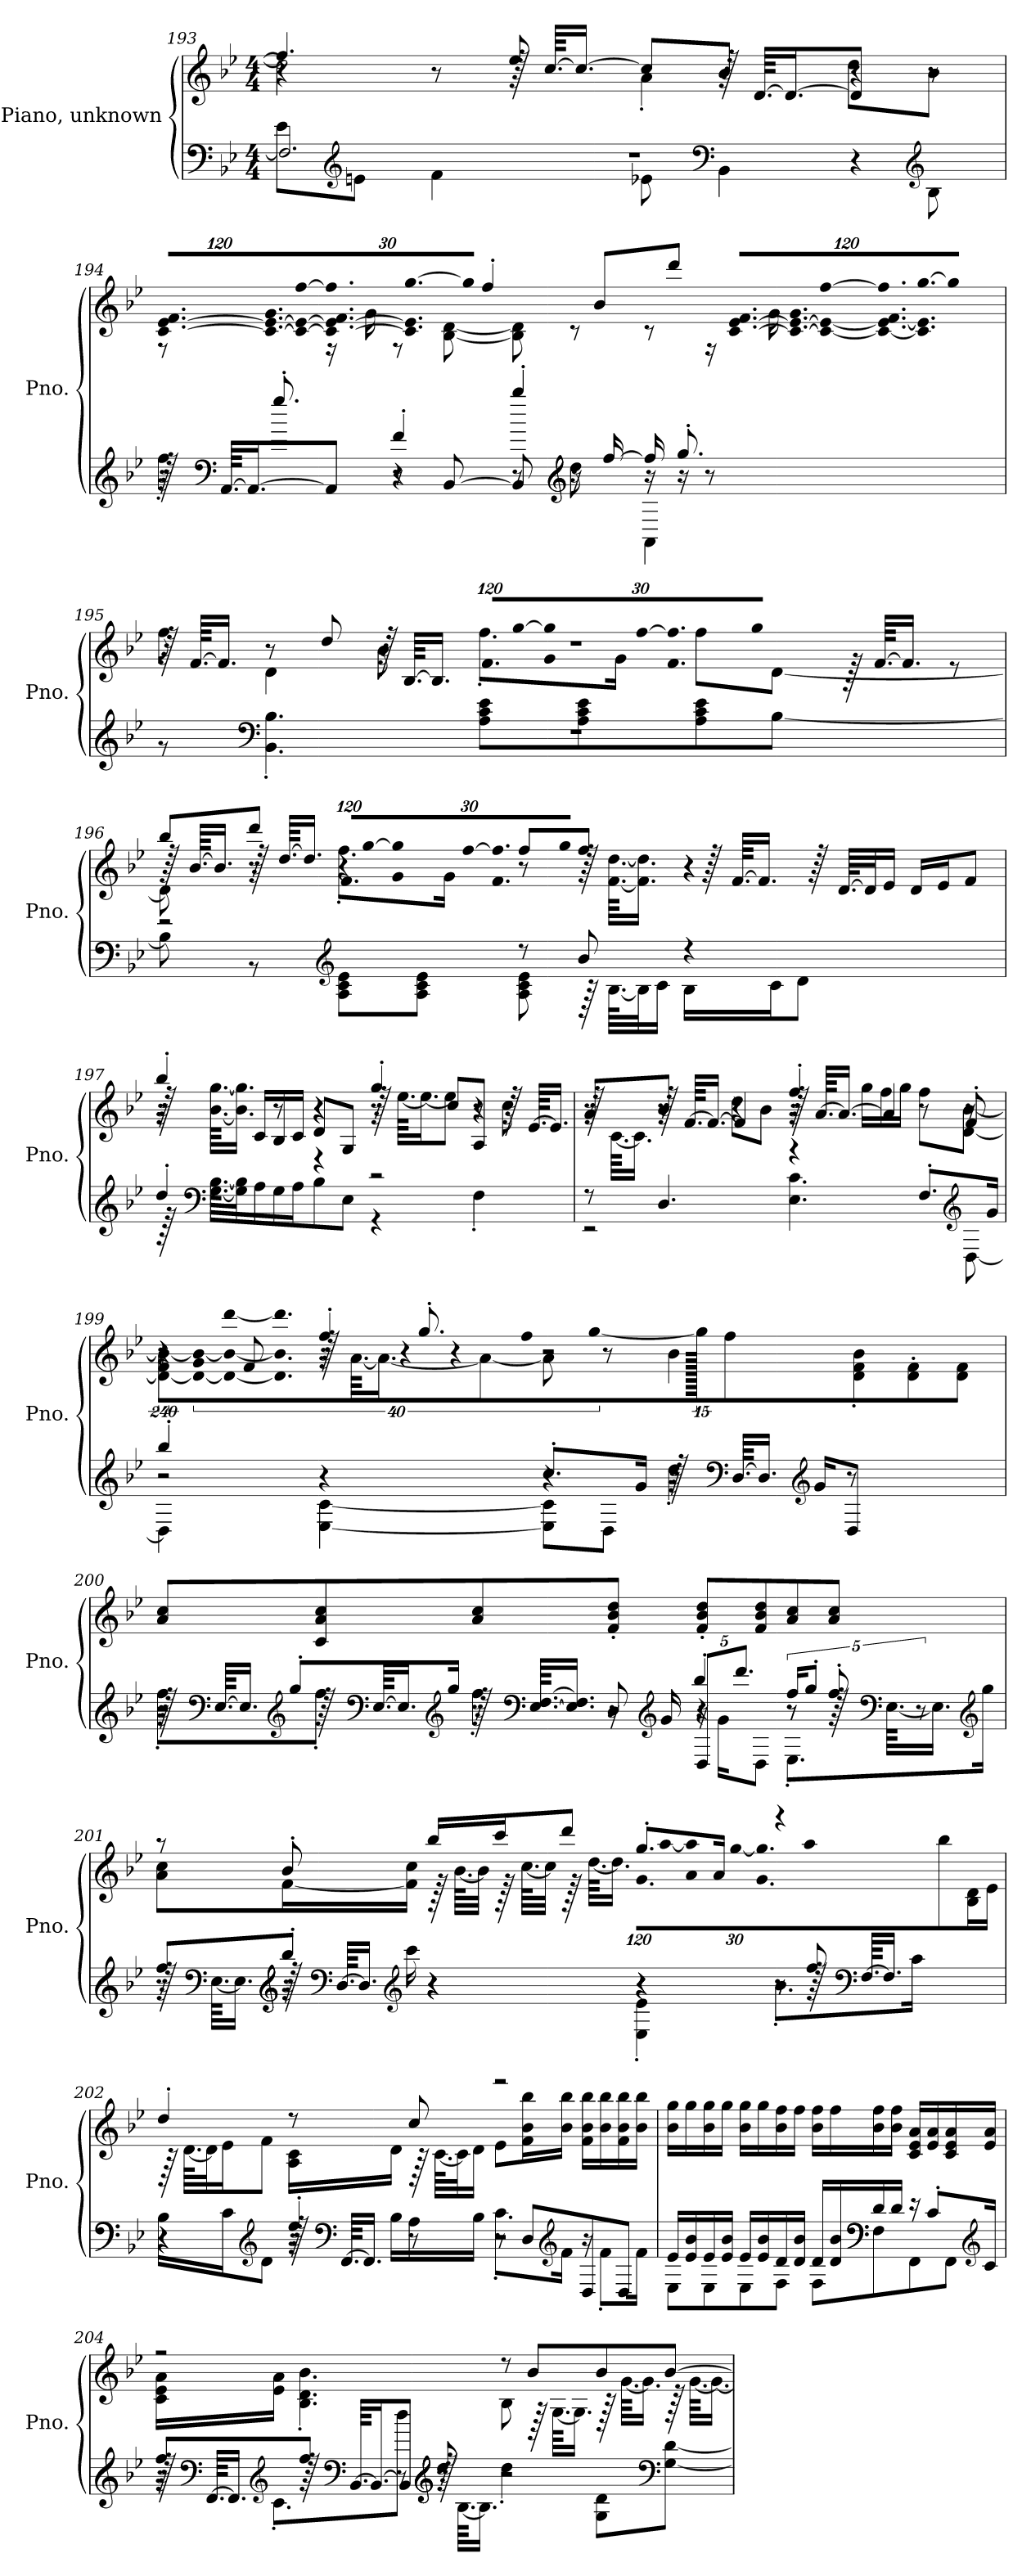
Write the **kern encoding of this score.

**kern	**kern
*part1	*part1
*staff2	*staff1
*I"Piano, unknown	*
*I'Pno.	*
!!LO:LB:g=z
*clefF4	*clefG2
*k[b-e-]	*k[b-e-]
*M4/4	*M4/4
=193	=193
*^	*^
*	*^	*	*^
1r	8e-\L	2.F/]	4.ff/]	2dd\]	4r
*clefG2	*	*	*	*	*
.	8en\J	.	.	.	.
.	4f\	.	.	.	8r
.	.	.	8ee-/	.	128r
.	.	.	.	.	[64.cc/KKLL
.	.	.	.	.	16.cc/JJ_
.	8e-X\	.	8r	4a'\	8cc/L]
*clefF4	*	*	*	*	*
.	4BB-\	.	128r	.	8b-/J
.	.	.	[64.d/KKLL	.	.
.	.	.	16.d/J_	.	.
.	.	4r	8d/J]	8dd\L	4r
*clefG2	*	*	*	*	*
.	8B-\	.	8r	8b-\J	.
*	*	*	*v	*v	*v
!!LO:LB:g=z
=194	=194	=194	=194
*	*	*	*Xbrackettup
*	*	*	*^
!	!	!	!LO:N:vis=32.	!
16r	4ff'\	128r	[1920%103c/ [1920%103e-/ 1920%103f/LLL	8r
*clefF4	*	*	*	*
.	.	[64.AA/KKLL	.	.
.	.	16.AA/J_	.	.
!	!	!	!LO:N:vis=32.	!
.	.	.	1920%103c/_ 1920%103e-/_ 1920%103g/	.
8.gg'/	.	.	.	.
!	!	!	!LO:N:vis=64	!
.	.	.	960%17c/_ 960%17e-/_ [960%17ff/K	.
!	!	!	!LO:N:vis=32.	!
.	.	8AA/J]	1920%103c/_ 1920%103e-/_ 1920%103f/ 1920%103ff/]	16r
!	!	!	!LO:N:vis=32.	!
.	.	.	1920%103c/] 1920%103e-/] [1920%103gg/	.
.	.	.	.	16g\
!	!	!	!LO:N:vis=64	!
.	.	.	960%17gg/JJJk]	.
4f'/	4r	8r	4ff'/	8r
.	.	[8BB-/	.	[8B-\ [8d\
4bb-'/	8r	8BB-/]	8b-/L	8B-\] 8d\]
*clefG2	*	*	*	*
.	8dd\	16r	8ddd/J	8r
.	.	[16ff/	.	.
!	!	!	!LO:N:vis=32.	!
16r	4AA\	16ff/]	[1920%103c/ [1920%103e-/ 1920%103f/LLL	8r
!	!	!	!LO:N:vis=32.	!
.	.	.	1920%103c/_ 1920%103e-/_ 1920%103g/	.
8.gg'/	.	16r	.	.
!	!	!	!LO:N:vis=64	!
.	.	.	960%17c/_ 960%17e-/_ [960%17ff/K	.
!	!	!	!LO:N:vis=32.	!
.	.	8r	1920%103c/_ 1920%103e-/_ 1920%103f/ 1920%103ff/]	16r
!	!	!	!LO:N:vis=32.	!
.	.	.	1920%103c/] 1920%103e-/] [1920%103gg/	.
.	.	.	.	16g\
!	!	!	!LO:N:vis=64	!
.	.	.	960%17gg/JJJk]	.
*	*v	*v	*	*
!!LO:LB:g=z
=195	=195	=195	=195
*	*	*	*^
1r	8r	1r	8ff\	128r
.	.	.	.	[64.f/KKLL
.	.	.	.	16.f/JJ]
*clefF4	*	*	*	*
.	4.BB-\' 4.B-\'	.	4d\	8r
.	.	.	.	8dd/
.	.	.	8b-\	128r
.	.	.	.	[64.B-/KKLL
.	.	.	.	16.B-/JJ]
!	!	!	!	!LO:N:vis=32.
.	8A\ 8c\ 8e-\L	.	8.ff'\L	1920%103f/LLL
!	!	!	!	!LO:N:vis=64
.	.	.	.	[960%17gg/K
!	!	!	!	!LO:N:vis=32
.	.	.	.	640%23g/ 640%23gg/]
!	!	!	!	!LO:N:vis=64
.	.	.	.	[960%17ff/K
!	!	!	!	!LO:N:vis=32.
.	8A\ 8c\ 8e-\	.	.	1920%103f/ 1920%103ff/]J
!	!	!	!	!LO:N:vis=16
.	.	.	.	1920%137gg/JJ
.	.	.	16g\Jk	.
.	8A\ 8c\ 8e-\	.	8ff\L	128r
.	.	.	.	[64.f/KKLL
.	.	.	.	16.f/JJ]
.	[8B-\J	.	[8d\J	8r
!!LO:LB:g=z	!!	!!
=196	=196	=196	=196	=196
2r	8B-\]	8bb-/L	8d\]	128r
.	.	.	.	[64.b-/KKLL
.	.	.	.	16.b-/JJ]
.	8r	8ddd/J	8r	128r
.	.	.	.	[64.dd/KKLL
.	.	.	.	16.dd/JJ]
*clefG2	*	*	*	*
!	!	!	!	!LO:N:vis=32.
.	8A\ 8c\ 8e-\L	4r	8.ff'\L	1920%103f/LLL
!	!	!	!	!LO:N:vis=64
.	.	.	.	[960%17gg/K
!	!	!	!	!LO:N:vis=32
.	.	.	.	640%23g/ 640%23gg/]
!	!	!	!	!LO:N:vis=64
.	.	.	.	[960%17ff/K
!	!	!	!	!LO:N:vis=32.
.	8A\ 8c\ 8e-\J	.	.	1920%103f/ 1920%103ff/]J
!	!	!	!	!LO:N:vis=16
.	.	.	.	1920%137gg/JJ
.	.	.	16g\Jk	.
8r	8A\ 8c\ 8e-\	8ff/L	8r	128r
.	.	.	.	[64.f/KKLL
.	.	.	.	16.f/JJ]
8b-/	128r	8ff/J	128r	128r
.	[64.B-\KLLL	.	[64.f\ [64.dd\KKLL	[64.d/KLLL
.	32B-\J]	.	16.f\] 16.dd\]JJ	32d/J]
.	16c\JJ	.	.	16e-/JJ
4r	16B-\LL	4r	4r	16d/LL
.	16c\J	.	.	16e-/J
.	8d\J	.	.	8f/J
!!LO:PB:g=z	!!	!!
=197	=197	=197	=197	=197
4dd'/	128r	4bb-'/	128r	16r
*clefF4	*	*	*	*
.	[64.G\ [64.B-\KLLL	.	[64.b-\ [64.gg\KKLL	.
.	32G\] 32B-\]J	.	16.b-\] 16.gg\]JJ	.
.	16A\	.	.	16c/LL
.	16G\	.	8r	16B-/
.	16A\J	.	.	16c/JJ
4r	8B-\	4r	4r	8d/L
.	8E-\J	.	.	8G/J
2r	4r	4gg'/	128r	8r
.	.	.	[64.ee-\KKLL	.
.	.	.	16.ee-\J_	.
.	.	.	8ee-\J]	8cc/L
.	4F'\	4r	8r	8A/J
.	.	.	8cc\	128r
.	.	.	.	[64.e-/KKLL
.	.	.	.	16.e-/JJ]
!!LO:LB:g=z	!!	!!
=198	=198	=198	=198	=198
8r	2r	8a/L	128r	8r
.	.	.	[64.c\KKLL	.
.	.	.	16.c\JJ]	.
4.D/	.	8b-/J	8r	128r
.	.	.	.	[64.f/KKLL
.	.	.	.	16.f/JJ_
.	.	4r	8dd\L	4f/]
.	.	.	8b-\J	.
4r	4.E-\ 4.c\	4ff'/	16r	128r
.	.	.	.	[64.a/KKLL
.	.	.	.	16.a/JJ_
.	.	.	16gg\LL	.
.	.	.	16ff\	4a/]
.	.	.	16gg\JJ	.
8.F'/L	.	8r	8ff\L	.
*clefG2	*	*	*	*
.	[8D\	8f'/	[8d\ [8b-\J	8r
16g/Jk	.	.	.	.
*	*	*	*v	*v
!!LO:LB:g=z
=199	=199	=199	=199
*	*^	*	*
*	*	*	*	*brackettup
!	!	!	!	!LO:N:vis=16
*	*	*	*^	*^
4bb-'/	4D\]	2r	8r	1920%137d\_ 1920%137f\ 1920%137b-\_LL	4r	4r
!	!	!	!	!LO:N:vis=32	!	!
.	.	.	.	640%23d\_ 640%23g\ 640%23b-\_L	.	.
!	!	!	!	!LO:N:vis=32	!	!
.	.	.	.	640%23d\_ 640%23b-\_ [640%23ddd\J	.	.
.	.	.	8f/	.	.	.
!	!	!	!	!LO:N:vis=16.	!	!
.	.	.	.	960%103d\] 960%103b-\] 960%103ddd\]JJ	.	.
4r	[4E-\ [4c\	.	16r	.	4ff'/	128r
!	!	!	!	!LO:N:vis=32	!	!
.	.	.	.	640%23r	.	.
.	.	.	.	.	.	[64.a\KKLL
.	.	.	.	.	.	16.a\J_
!	!	!	!	!LO:N:vis=16	!	!
.	.	.	.	1920%137r	.	.
.	.	.	8.gg'/	.	.	.
!	!	!	!	!LO:N:vis=16	!	!
.	.	.	.	1920%137ff\LL	.	.
.	.	.	.	.	.	8a\J_
.	.	.	.	[240%17gg\J	.	.
8.cc'/L	8E-\] 8c\]L	4r	2r	1920gg\]	2r	8a\]
.	.	.	.	8ff\L	.	.
.	8D\J	.	.	.	.	8r
.	.	.	.	8d\' 8f\' 8b-\'	.	.
16g/Jk	.	.	.	.	.	.
16r	4dd'\	128r	.	.	.	4b-\
.	.	.	.	8d\' 8f\'	.	.
*clefF4	*	*	*	*	*	*
.	.	[64.D/KKLL	.	.	.	.
.	.	16.D/JJ]	.	.	.	.
*clefG2	*	*	*	*	*	*
16g/KL	.	.	.	.	.	.
8D/J	.	8r	.	.	.	.
.	.	.	.	8d\ 8f\J	.	.
1920ryy	1920ryy	1920ryy	1920ryy	.	1920ryy	1920ryy
*	*	*	*v	*v	*v	*v
!!LO:LB:g=z
=200	=200	=200	=200
*	*	*^	*
16r	8ff'\L	128r	2r	8a/ 8cc/L
*clefF4	*	*	*	*
.	.	[64.E-/KKLL	.	.
.	.	16.E-/JJ]	.	.
*clefG2	*	*	*	*
8gg'/L	.	.	.	.
.	8ff'\J	128r	.	8c/ 8a/ 8cc/
*clefF4	*	*	*	*
.	.	[64.E-/KKLL	.	.
.	.	16.E-/JJ]	.	.
*clefG2	*	*	*	*
16gg/Jk	.	.	.	.
128r	4ff'\	8r	.	8a/ 8cc/
*clefF4	*	*	*	*
[64.E-/ [64.F/KKLL	.	.	.	.
16.E-/] 16.F/]JJ	.	.	.	.
16r	.	8D/	.	8f/' 8b-/' 8dd/'J
*clefG2	*	*	*	*
16g/	.	.	.	.
10D/L	16r	4bb-'/	4r	8f/' 8b-/' 8dd/'L
.	16g\KL	.	.	.
10.ddd/J	.	.	.	.
.	8D\J	.	.	8f/ 8b-/ 8dd/
20ff/KL	8.E-'\L	8r	8r	8a/ 8cc/
10gg'/J	.	.	.	.
.	.	8ff'/	128r	8a/ 8cc/J
*clefF4	*	*	*	*
.	.	.	[64.E-\KKLL	.
10r	.	.	.	.
.	.	.	16.E-\JJ]	.
*clefG2	*	*	*	*
.	16gg\Jk	.	.	.
*	*	*v	*v	*
!!LO:LB:g=z
=201	=201	=201	=201
*	*	*	*^
8ff/L	128r	8r	8r	8a\ 8cc\L
*clefF4	*	*	*	*
.	[64.E-\KKLL	.	.	.
.	16.E-\JJ]	.	.	.
*clefG2	*	*	*	*
8bb-'/J	16r	128r	8b-'/	[16f\L
*clefF4	*	*	*	*
.	.	[64.D/KKLL	.	.
.	.	16.D/JJ]	.	.
*clefG2	*	*	*	*
.	16ccc\	.	.	16f\] 16cc\JJ
4r	4r	4r	16bb-/LL	128r
.	.	.	.	[64.b-\KLLL
.	.	.	.	32b-\JJJ]
.	.	.	16ccc/J	128r
.	.	.	.	[64.cc\KLLL
.	.	.	.	32cc\JJJ]
.	.	.	8ddd/J	128r
.	.	.	.	[64.dd\KKLL
.	.	.	.	16.dd\JJ]
*	*	*	*	*Xbrackettup
!	!	!	!	!LO:N:vis=32.
4r	4E-\' 4e-\'	4r	8.gg'/L	1920%103g\LLL
!	!	!	!	!LO:N:vis=64
.	.	.	.	[960%17aa\K
!	!	!	!	!LO:N:vis=32
.	.	.	.	640%23a\ 640%23aa\]
!	!	!	!	!LO:N:vis=64
.	.	.	.	[960%17gg\K
!	!	!	!	!LO:N:vis=32.
.	.	.	.	1920%103g\ 1920%103gg\]J
!	!	!	!	!LO:N:vis=16
.	.	.	.	1920%137aa\J
.	.	.	16a/Jk	.
8r	8.b-'\L	8r	4r	8bb-\
8ff/	.	128r	.	16B-\ 16d\L
*clefF4	*	*	*	*
.	.	[64.F/KKLL	.	.
.	.	16.F/JJ]	.	.
.	16c\Jk	.	.	16e-\JJ
!!LO:LB:g=z	!!
=202	=202	=202	=202	=202
4r	16B-\LL	4r	4dd'/	128r
.	.	.	.	[64.d\KLLL
.	.	.	.	32d\J]
.	16c\J	.	.	16e-\J
*clefG2	*	*	*	*
.	8d\J	.	.	8f\J
4ee-'/	16r	128r	8r	16A\ 16c\LL
*clefF4	*	*	*	*
.	.	[64.FF/KKLL	.	.
.	.	16.FF/JJ]	.	.
.	16B-\LL	.	.	16d\JJ
.	16A\	8r	8cc/	128r
.	.	.	.	[64.c\KLLL
.	.	.	.	32c\J]
.	16B-\JJ	.	.	16d\JJ
2r	8.c'\L	8r	2r	8e-\L
.	.	8D/L	.	16f\ 16b-\ 16bb-\L
*clefG2	*	*	*	*
.	16f\Jk	.	.	16b-\ 16bb-\JJ
.	16r	8D/	.	16f\ 16b-\ 16bb-\LL
.	8f'\L	.	.	16b-\ 16bb-\
.	.	8D/J	.	16f\ 16b-\ 16bb-\
.	16f\Jk	.	.	16b-\ 16bb-\JJ
*	*v	*v	*	*
*	*	*v	*v
!!LO:PB:g=z
=203	=203	=203
16e-/LL	8E-\L	16b-\ 16gg\LL
16e-/ 16b-/	.	16gg\
16e-/	8E-\	16b-\ 16gg\
16e-/ 16b-/JJ	.	16gg\JJ
16e-/LL	8E-\	16b-\ 16gg\LL
16e-/ 16b-/	.	16gg\
16d/	8F\J	16b-\ 16ff\
16d/ 16b-/JJ	.	16ff\JJ
16d/LL	8F\L	16b-\ 16ff\LL
16d/ 16b-/	.	16ff\
*clefF4	*	*
16d/	8F\	16b-\ 16ff\
16d/JJ	.	16b-\ 16ff\JJ
16r	8FF\	16c/ 16e-/ 16a/LL
8c'/L	.	16e-/ 16a/
.	8FF\J	16c/ 16e-/ 16a/
*clefG2	*	*
16c/Jk	.	16e-/ 16a/JJ
!!LO:LB:g=z
=204	=204	=204
*	*^	*^
8ff/L	16r	128r	2r	16c\ 16e-\ 16a\LL
*clefF4	*	*	*	*
.	.	[64.FF/KKLL	.	.
.	.	16.FF/JJ]	.	.
*clefG2	*	*	*	*
.	8.c'\L	.	.	16e-\ 16a\JJ
8ff/J	.	128r	.	4.B-\' 4.d\' 4.b-\'
*clefF4	*	*	*	*
.	.	[64.BB-/KKLL	.	.
.	.	16.BB-/J_	.	.
8r	8dd\J	8BB-/J]	.	.
*clefG2	*	*	*	*
8dd/	128r	8r	.	.
.	[64.B-\KKLL	.	.	.
.	16.B-\JJ]	.	.	.
2r	4dd'\	2r	8r	8B-\
.	.	.	8b-/L	128r
.	.	.	.	[64.G\KKLL
.	.	.	.	16.G\JJ]
.	8G\ 8d\L	.	8b-/	128r
.	.	.	.	[64.g\KKLL
.	.	.	.	16.g\JJ]
*clefF4	*	*	*	*
.	[8G\ [8d\J	.	[8b-/J	128r
.	.	.	.	[64.g\KKLL
.	.	.	.	16.g\JJ_
*v	*v	*v	*	*
*	*v	*v
=	=
*-	*-
